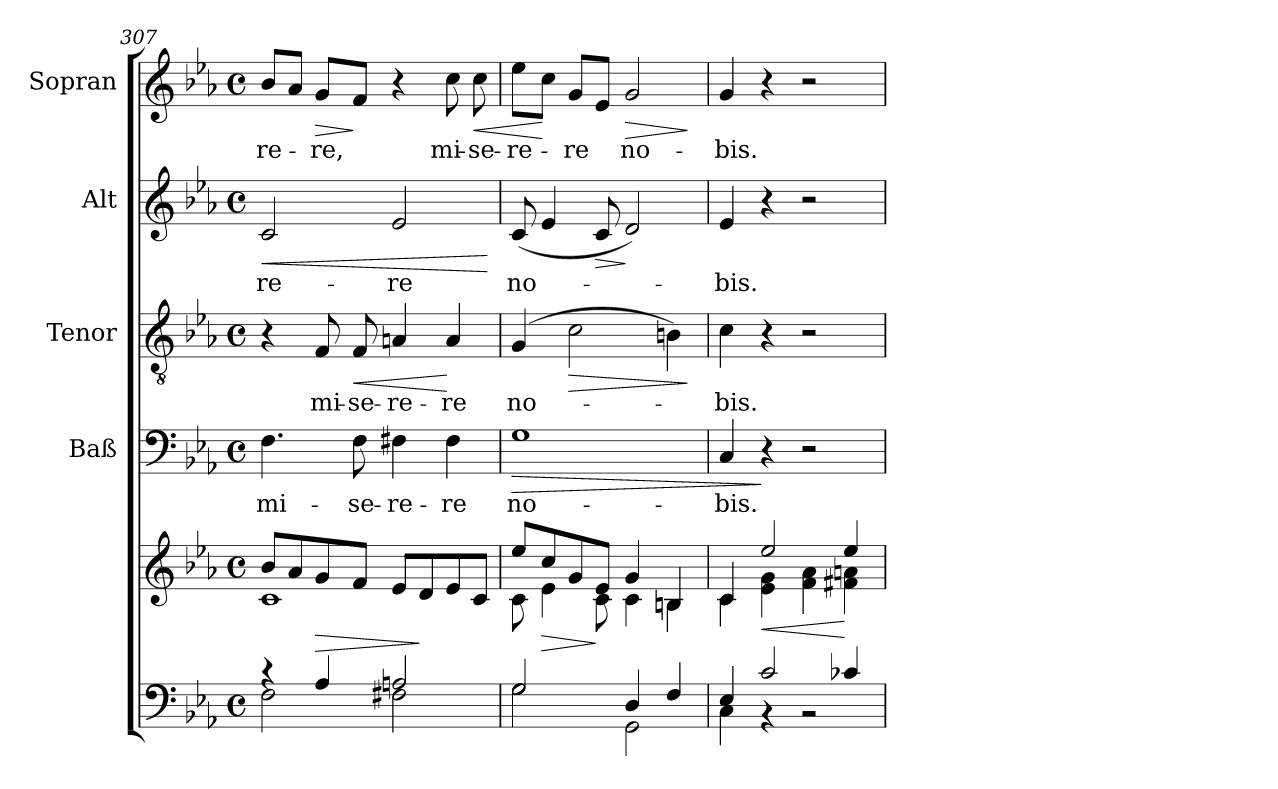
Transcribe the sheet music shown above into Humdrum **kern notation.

**kern	**kern	**dynam	**kern	**text	**dynam	**kern	**text	**dynam	**kern	**text	**dynam	**kern	**text	**dynam
*part5	*part5	*part5	*part4	*part4	*part4	*part3	*part3	*part3	*part2	*part2	*part2	*part1	*part1	*part1
*staff6	*staff5	*staff5/6	*staff4	*staff4	*staff4	*staff3	*staff3	*staff3	*staff2	*staff2	*staff2	*staff1	*staff1	*staff1
*	*	*	*I"Baß	*	*	*I"Tenor	*	*	*I"Alt	*	*	*I"Sopran	*	*
*	*	*	*I'Baß	*	*	*I'Ten	*	*	*I'Alt	*	*	*I'Sop	*	*
*clefF4	*clefG2	*	*clefF4	*	*	*clefGv2	*	*	*clefG2	*	*	*clefG2	*	*
*k[b-e-a-]	*k[b-e-a-]	*	*k[b-e-a-]	*	*	*k[b-e-a-]	*	*	*k[b-e-a-]	*	*	*k[b-e-a-]	*	*
*E-:	*E-:	*	*E-:	*	*	*E-:	*	*	*E-:	*	*	*E-:	*	*
*M4/4	*M4/4	*	*M4/4	*	*	*M4/4	*	*	*M4/4	*	*	*M4/4	*	*
*met(c)	*met(c)	*	*met(c)	*	*	*met(c)	*	*	*met(c)	*	*	*met(c)	*	*
=307	=307	=307	=307	=307	=307	=307	=307	=307	=307	=307	=307	=307	=307	=307
*^	*^	*	*	*	*	*	*	*	*	*	*	*	*	*
!	!	!	!	!	!	!LO:LY:b	!	!	!	!	!	!LO:LY:b	!LO:HP:b	!	!LO:LY:b	!
4rc	2F\	8b-/L	1c	.	4.F\	mi-	.	4r	.	.	2c/	-re-	<	8b-/L	-re-	.
.	.	8a-/	.	.	.	.	.	.	.	.	.	.	.	8a-/J	.	.
!	!	!	!	!LO:HP:b	!	!	!	!	!LO:LY:b	!	!	!	!	!	!LO:LY:b	!LO:HP:b
4A-/	.	8g/	.	>	.	.	.	8F/	mi-	.	.	.	.	8g/L	-re,	>
!	!	!	!	!	!	!LO:LY:b	!	!	!LO:LY:b	!LO:HP:b	!	!	!	!	!	!
.	.	8f/J	.	.	8F\	-se-	.	8F/	-se-	<	.	.	.	8f/J	.	]
!	!	!	!	!	!	!LO:LY:b	!	!	!LO:LY:b	!	!	!LO:LY:b	!	!	!	!
2An/	2F#X\	8e-/L	.	.	4F#X\	-re-	.	4An/	-re-	.	2e-/	-re	.	4r	.	.
.	.	8d/	.	]	.	.	.	.	.	.	.	.	.	.	.	.
!	!	!	!	!	!	!LO:LY:b	!	!	!LO:LY:b	!	!	!	!	!	!LO:LY:b	!
.	.	8e-/	.	.	4F#\	-re	.	4A/	-re	[	.	.	.	8cc\	mi-	.
!	!	!	!	!	!	!	!	!	!	!	!	!	!	!	!LO:LY:b	!LO:HP:b
.	.	8c/J	.	.	.	.	.	.	.	.	.	.	.	8cc\	-se-	<
*v	*v	*	*	*	*	*	*	*	*	*	*	*	*	*	*	*
*	*v	*v	*	*	*	*	*	*	*	*	*	*	*	*	*
.	.	.	.	.	.	.	.	.	.	.	[	.	.	.
=308	=308	=308	=308	=308	=308	=308	=308	=308	=308	=308	=308	=308	=308	=308
*^	*^	*	*	*	*	*	*	*	*	*	*	*	*	*
!	!	!	!	!	!	!LO:LY:b	!LO:HP:b	!	!LO:LY:b	!	!	!LO:LY:b	!	!	!LO:LY:b	!
2G/	2G\	8ee-/L	8c\	.	1G	no-	>	(4G/	no-	.	(<8c/	no-	.	8ee-\L	-re-	.
!	!	!	!	!LO:HP:b	!	!	!	!	!	!	!	!	!	!	!	!
.	.	8cc/	4e-\	>	.	.	.	.	.	.	4e-/	.	.	8cc\J	.	[
!	!	!	!	!	!	!	!	!	!	!LO:HP:b	!	!	!	!	!LO:LY:b	!
.	.	8g/	.	.	.	.	.	2c\	.	>	.	.	.	8g/L	-re	.
!	!	!	!	!	!	!	!	!	!	!	!	!	!LO:HP:b	!	!	!
.	.	8e-/J	8c\	]	.	.	.	.	.	.	8c/	.	>	8e-/J	.	.
!	!	!	!	!	!	!	!	!	!	!	!	!	!	!	!LO:LY:b	!LO:HP:b
4D/	2GG\	4g/	4c\	.	.	.	.	.	.	.	2d/)	.	]	2g/	no-	>
4F/	.	4Bn/	4Bn\	.	.	.	.	4Bn\)	.	.	.	.	.	.	.	.
*v	*v	*	*	*	*	*	*	*	*	*	*	*	*	*	*	*
*	*v	*v	*	*	*	*	*	*	*	*	*	*	*	*	*
.	.	.	.	.	.	.	.	]	.	.	.	.	.	]
=309	=309	=309	=309	=309	=309	=309	=309	=309	=309	=309	=309	=309	=309	=309
*^	*^	*	*	*	*	*	*	*	*	*	*	*	*	*
!	!	!	!	!	!	!LO:LY:b	!	!	!LO:LY:b	!	!	!LO:LY:b	!	!	!LO:LY:b	!
4E-/	4C\	4c/	4c\	.	4C/	-bis.	.	4c\	-bis.	.	4e-/	-bis.	.	4g/	-bis.	.
!	!	!	!	!LO:HP:b	!	!	!	!	!	!	!	!	!	!	!	!
2c/	4r	2ee-/	4e-\ 4g\	<	4r	.	]	4r	.	.	4r	.	.	4r	.	.
.	2r	.	4f\ 4a-\	.	2r	.	.	2r	.	.	2r	.	.	2r	.	.
4c-X/	.	4ee-/	4f#X\ 4an\	[	.	.	.	.	.	.	.	.	.	.	.	.
*v	*v	*	*	*	*	*	*	*	*	*	*	*	*	*	*	*
*	*v	*v	*	*	*	*	*	*	*	*	*	*	*	*	*
=	=	=	=	=	=	=	=	=	=	=	=	=	=	=
*-	*-	*-	*-	*-	*-	*-	*-	*-	*-	*-	*-	*-	*-	*-
